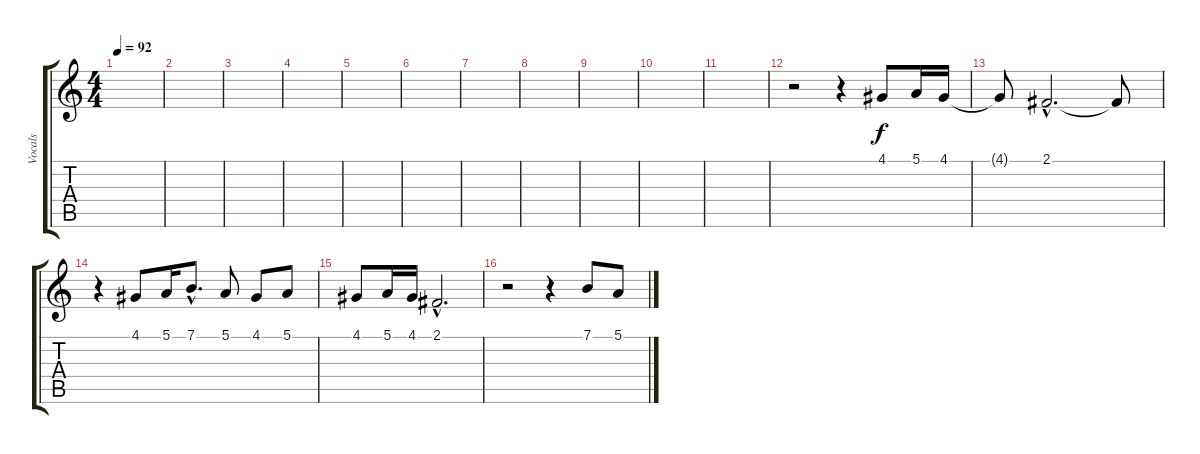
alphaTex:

\track ("Vocals" "Vocals") {instrument lead2sawtooth}
\staff {score tabs}
\tuning (E4 B3 G3 D3 A2 E2) {hide}
\ts (4 4)
\tempo 92
\clef g2
\ks c
|
|
|
|
|
|
|
|
|
|
|
r.2 r.4 4.1.8 5.1.16 4.1.16 |
4.1{t}.8 2.1{hac}.2{d} 2.1{t}.8 |
r.4 4.1.8 5.1.16 7.1{hac}.8{d} 5.1.8 4.1.8 5.1.8 |
4.1.8 5.1.16 4.1.16 2.1{hac}.2{d} |
r.2 r.4 7.1.8 5.1.8
